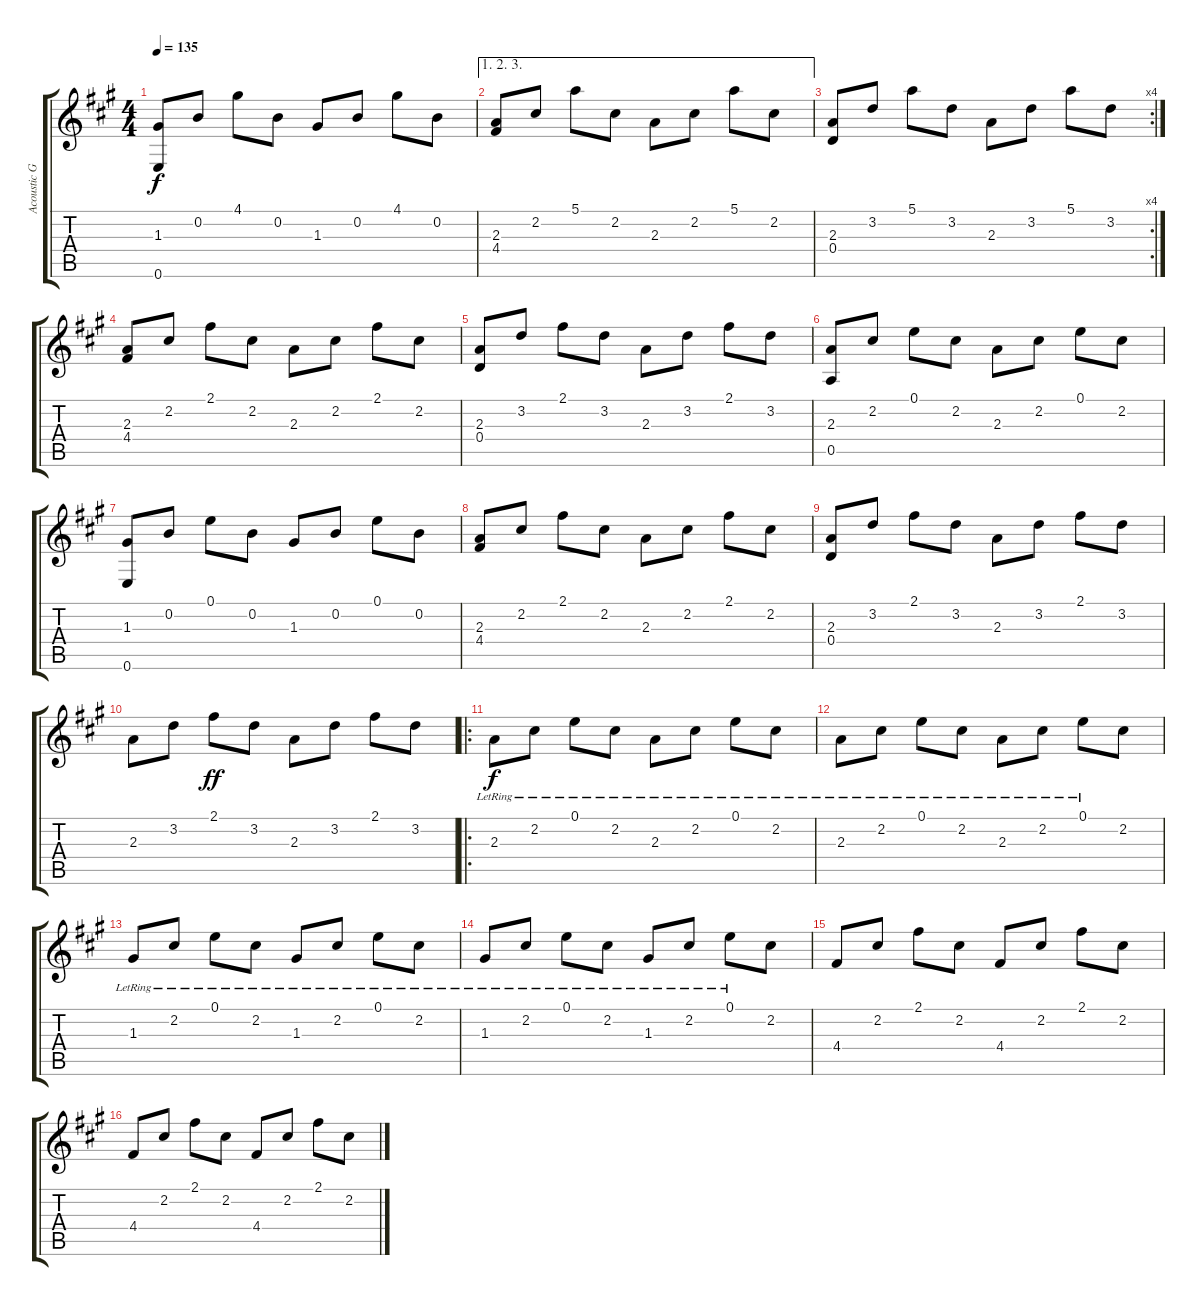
\track ("Acoustic Guitar" "Acoustic G") {instrument acousticguitarsteel}
\staff {score tabs}
\tuning (E4 B3 G3 D3 A2 E2) {hide}
\ts (4 4)
\tempo 135
\clef g2
\ks a
(1.3 0.6).8{dy f} 0.2.8 4.1.8 0.2.8 1.3.8 0.2.8 4.1.8 0.2.8 |
\ae (1 2 3)
(2.3 4.4).8 2.2.8 5.1.8 2.2.8 2.3.8 2.2.8 5.1.8 2.2.8 |
\rc 4
(2.3 0.4).8 3.2.8 5.1.8 3.2.8 2.3.8 3.2.8 5.1.8 3.2.8 |
(2.3 4.4).8 2.2.8 2.1.8 2.2.8 2.3.8 2.2.8 2.1.8 2.2.8 |
(2.3 0.4).8 3.2.8 2.1.8 3.2.8 2.3.8 3.2.8 2.1.8 3.2.8 |
(2.3 0.5).8 2.2.8 0.1.8 2.2.8 2.3.8 2.2.8 0.1.8 2.2.8 |
(1.3 0.6).8 0.2.8 0.1.8 0.2.8 1.3.8 0.2.8 0.1.8 0.2.8 |
(2.3 4.4).8 2.2.8 2.1.8 2.2.8 2.3.8 2.2.8 2.1.8 2.2.8 |
(2.3 0.4).8 3.2.8 2.1.8 3.2.8 2.3.8 3.2.8 2.1.8 3.2.8 |
2.3.8 3.2.8 2.1.8{dy ff} 3.2.8 2.3.8 3.2.8 2.1.8 3.2.8 |
\ro
2.3{lr}.8{dy f} 2.2{lr}.8 0.1{lr}.8 2.2{lr}.8 2.3{lr}.8 2.2{lr}.8 0.1{lr}.8 2.2{lr}.8 |
2.3{lr}.8 2.2{lr}.8 0.1{lr}.8 2.2{lr}.8 2.3{lr}.8 2.2{lr}.8 0.1{lr}.8 2.2.8 |
1.3{lr}.8 2.2{lr}.8 0.1{lr}.8 2.2{lr}.8 1.3{lr}.8 2.2{lr}.8 0.1{lr}.8 2.2{lr}.8 |
1.3{lr}.8 2.2{lr}.8 0.1{lr}.8 2.2{lr}.8 1.3{lr}.8 2.2{lr}.8 0.1{lr}.8 2.2.8 |
4.4.8 2.2.8 2.1.8 2.2.8 4.4.8 2.2.8 2.1.8 2.2.8 |
4.4.8 2.2.8 2.1.8 2.2.8 4.4.8 2.2.8 2.1.8 2.2.8
